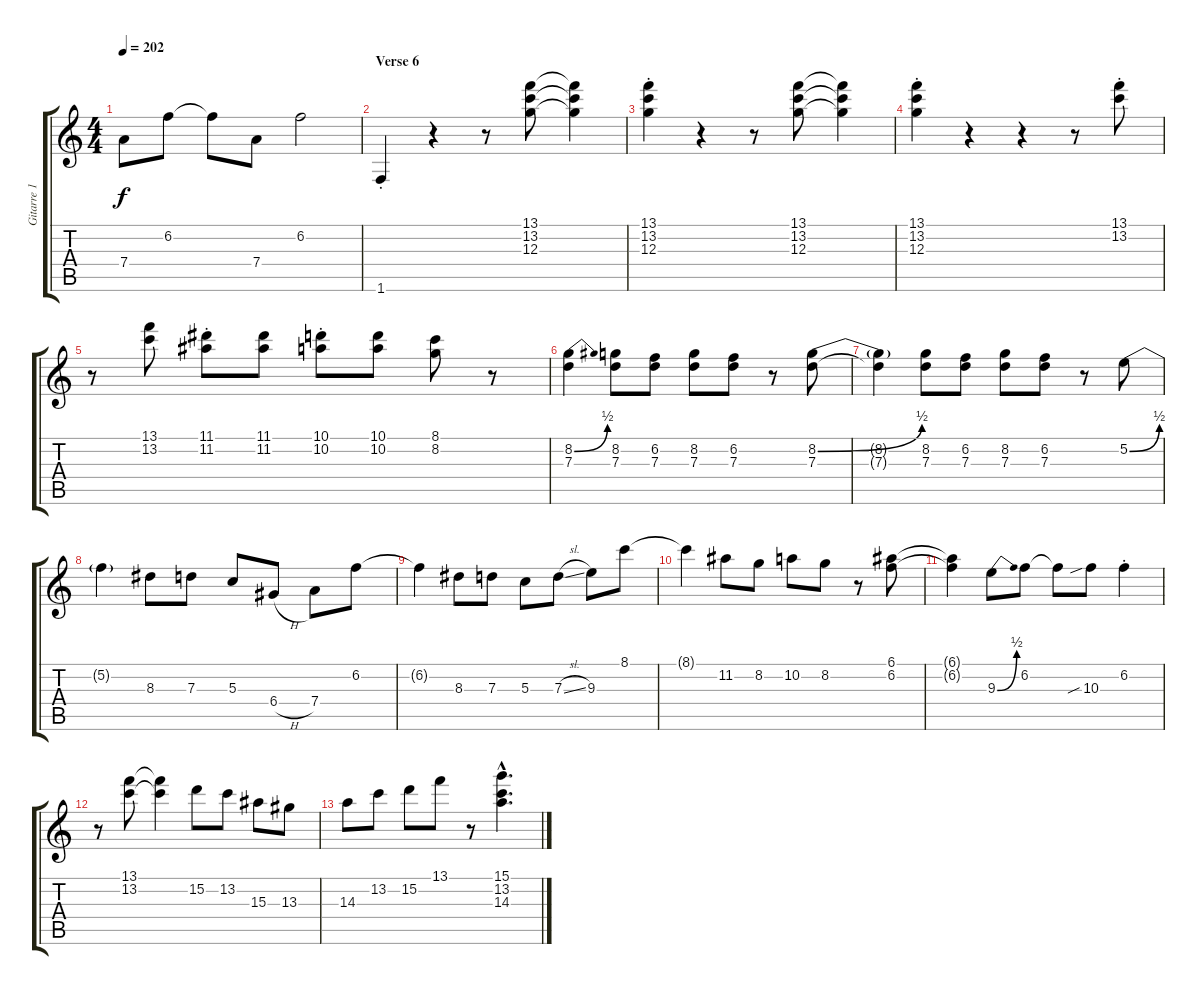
\track ("Gitarre 1" "Gitarre 1") {instrument electricguitarjazz}
\staff {score tabs}
\tuning (E4 B3 G3 D3 A2 E2) {hide}
\ts (4 4)
\tempo 202
\clef g2
\ks c
7.4.8{dy f} 6.2.8 6.2{t}.8 7.4.8 6.2.2 |
\section ("" "Verse 6")
1.6{st}.4 r.4 r.8 (13.1 13.2 12.3).8 (13.1{t} 13.2{t} 12.3{t}).4 |
(13.1{st} 13.2{st} 12.3{st}).4 r.4 r.8 (13.1 13.2 12.3).8 (13.1{t} 13.2{t} 12.3{t}).4 |
(13.1{st} 13.2{st} 12.3{st}).4 r.4 r.4 r.8 (13.1{st} 13.2{st}).8 |
r.8 (13.1 13.2).8 (11.1{st} 11.2{st}).8 (11.1 11.2).8 (10.1{st} 10.2{st}).8 (10.1 10.2).8 (8.1 8.2).8 r.8 |
(8.2{be (bend 0 0 60 2)} 7.3).4 (8.2 7.3).8 (6.2 7.3).8 (8.2 7.3).8 (6.2 7.3).8 r.8 (8.2{be (bend 0 0 60 2)} 7.3).8 |
(8.2{t} 7.3{t}).4 (8.2 7.3).8 (6.2 7.3).8 (8.2 7.3).8 (6.2 7.3).8 r.8 5.2{be (bend 0 0 60 2)}.8 |
5.2{t}.4 8.3.8 7.3.8 5.3.8 6.4{h}.8 7.4.8 6.2.8 |
6.2{t}.4 8.3.8 7.3.8 5.3.8 7.3{sl}.8 9.3.8 8.1.8 |
8.1{t}.4 11.2.8 8.2.8 10.2.8 8.2.8 r.8 (6.1 6.2).8 |
(6.1{t} 6.2{t}).4 9.3{be (bend 0 0 60 2)}.8 6.2.8 6.2{t}.8 10.3{sib}.8 6.2{st}.4 |
r.8 (13.1 13.2).8 (13.1{t} 13.2{t}).4 15.2.8 13.2.8 15.3.8 13.3.8 |
14.3.8 13.2.8 15.2.8 13.1.8 r.8 (15.1{hac} 13.2{hac} 14.3{hac}).4{d}
